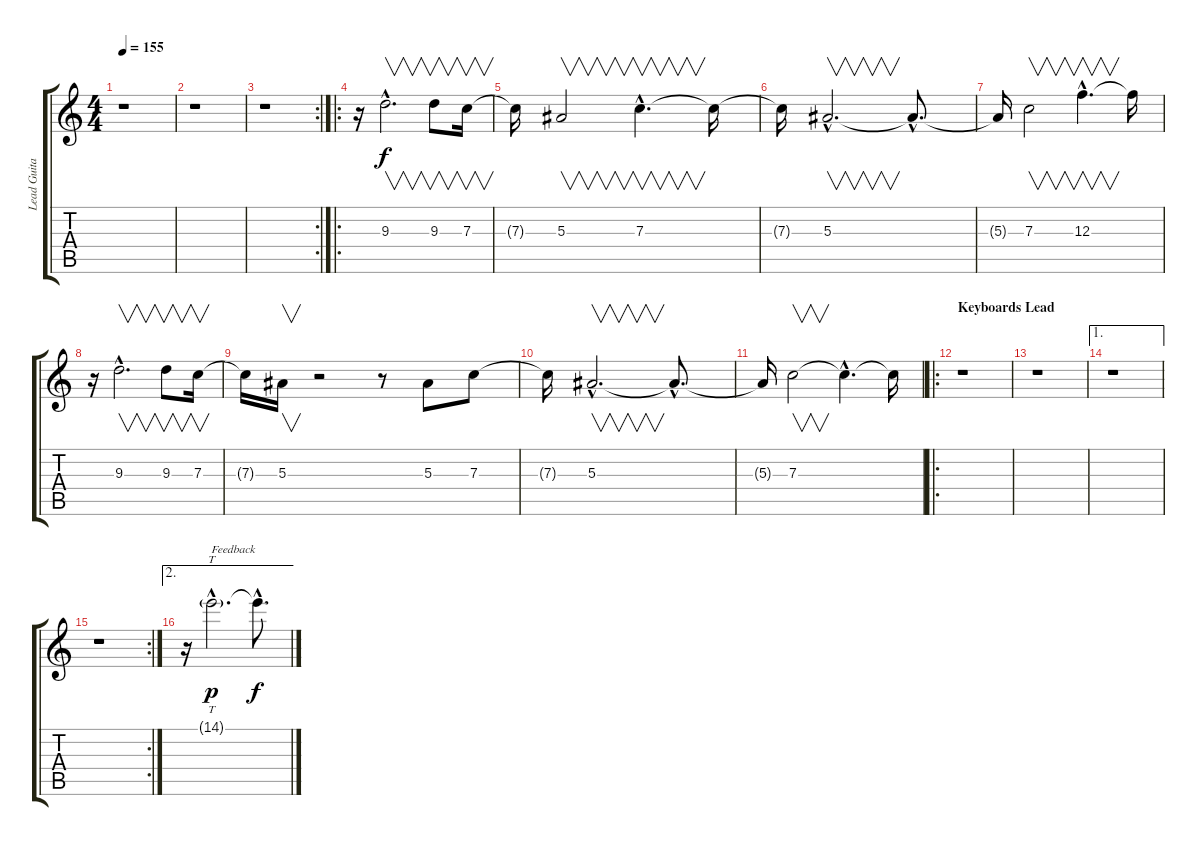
\track ("Lead Guitar Delay" "Lead Guita") {instrument distortionguitar}
\staff {score tabs}
\tuning (D4 A3 F3 C3 G2 D2) {hide}
\ts (4 4)
\tempo 155
\clef g2
\ks c
r.1{dy f} |
r.1 |
\rc 2
r.1 |
\ro
r.16 9.3{hac}.2{v d} 9.3.8{v} 7.3.16{v} |
7.3{t}.16 5.3.2{v} 7.3{hac}.4{v d} 7.3{t}.16 |
7.3{t}.16 5.3{hac}.2{v d} 5.3{hac t}.8{d} |
5.3{t}.16 7.3.2{v} 12.3{hac}.4{v d} 12.3{t}.16 |
r.16 9.3{hac}.2{v d} 9.3.8{v} 7.3.16{v} |
7.3{t}.16 5.3.16{v} r.2 r.8 5.3.8 7.3.8 |
7.3{t}.16 5.3{hac}.2{v d} 5.3{hac t}.8{d} |
5.3{t}.16 7.3.2{v} 7.3{hac t}.4{d} 7.3{t}.16 |
\ro
\section ("" "Keyboards Lead")
r.1 |
r.1 |
\ae 1
r.1 |
\rc 2
r.1 |
\ae 2
r.16 14.1{g hac}.2{tt d txt "Feedback" dy p} 14.1{hac t}.8{d dy f}
